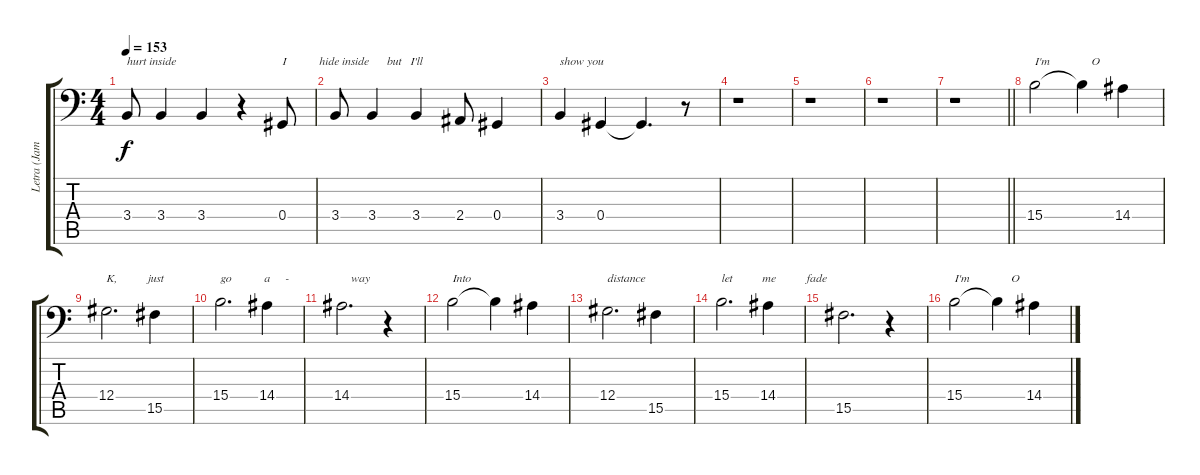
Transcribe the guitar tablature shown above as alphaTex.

\track ("Letra (James)" "Letra (Jam") {instrument lead2sawtooth}
\staff {score tabs}
\tuning (Bb3 F3 Db3 Ab2 Eb2 Ab1) {hide}
\ts (4 4)
\tempo 153
\clef f4
\ks c
3.4.8{txt "hurt inside" dy f} 3.4.4 3.4.4 r.4 0.4.8{txt "I           hide inside      but   I'll "} |
3.4.8 3.4.4 3.4.4 2.4.8 0.4.4 |
3.4.4{txt "show you"} 0.4.4 0.4{t}.4{d} r.8 |
r.1 |
r.1 |
r.1 |
\barLineRight lightlight
r.1 |
15.4.2{txt "I'm              O"} 15.4{t}.4 14.4.4 |
12.4.2{d txt "K,          just"} 15.5.4 |
15.4.2{d txt "go           a     -  "} 14.4.4 |
14.4.2{d txt "   way"} r.4 |
15.4.2{txt "Into"} 15.4{t}.4 14.4.4 |
12.4.2{d txt "distance"} 15.5.4 |
15.4.2{d txt "let          me          fade"} 14.4.4 |
15.5.2{d} r.4 |
15.4.2{txt "I'm              O"} 15.4{t}.4 14.4.4
